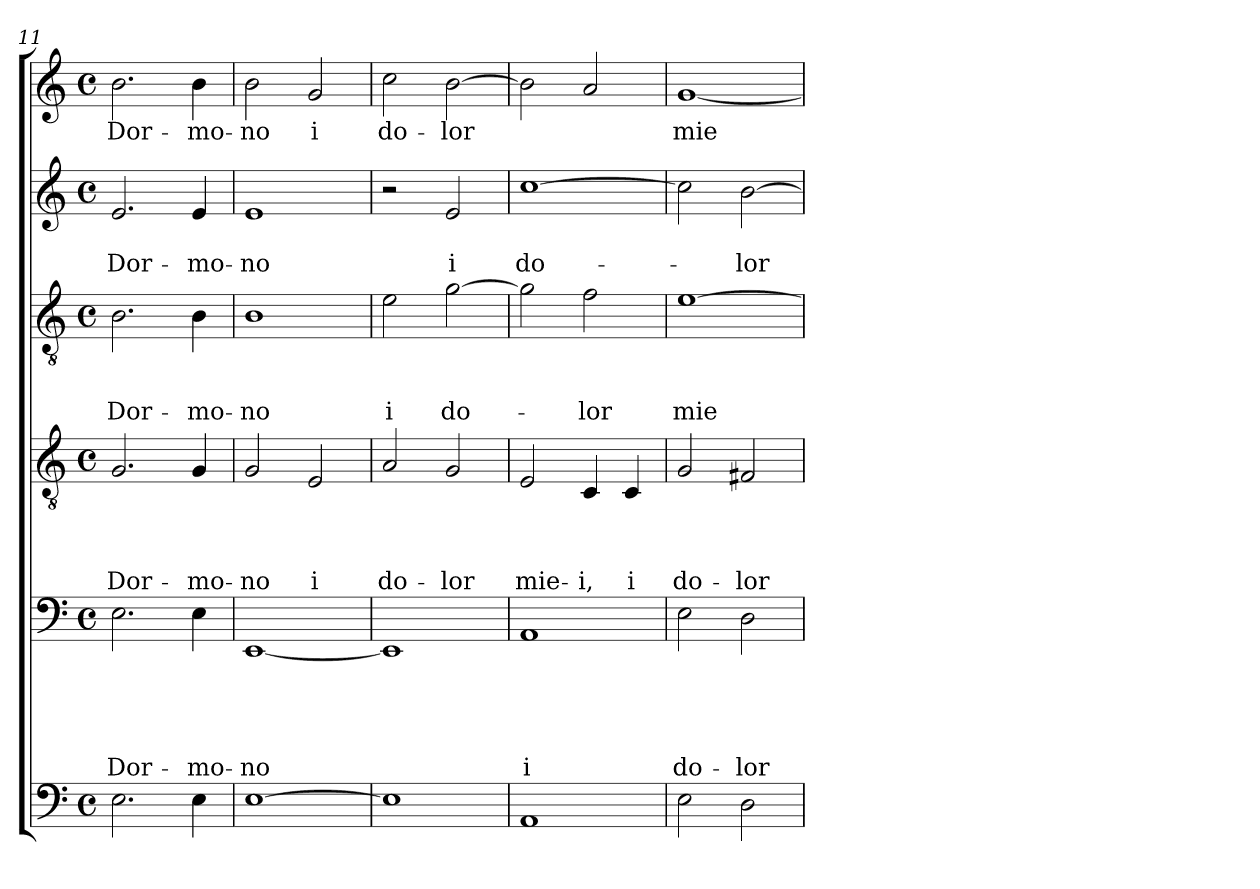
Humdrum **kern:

**kern	**kern	**text	**text	**text	**text	**text	**kern	**text	**text	**text	**text	**kern	**text	**text	**text	**kern	**text	**text	**kern	**text
*part6	*part5	*part5	*part5	*part5	*part5	*part5	*part4	*part4	*part4	*part4	*part4	*part3	*part3	*part3	*part3	*part2	*part2	*part2	*part1	*part1
*staff6	*staff5	*staff5	*staff5	*staff5	*staff5	*staff5	*staff4	*staff4	*staff4	*staff4	*staff4	*staff3	*staff3	*staff3	*staff3	*staff2	*staff2	*staff2	*staff1	*staff1
*clefF4	*clefF4	*	*	*	*	*	*clefGv2	*	*	*	*	*clefGv2	*	*	*	*clefG2	*	*	*clefG2	*
*k[]	*k[]	*	*	*	*	*	*k[]	*	*	*	*	*k[]	*	*	*	*k[]	*	*	*k[]	*
*C:	*C:	*	*	*	*	*	*C:	*	*	*	*	*C:	*	*	*	*C:	*	*	*C:	*
*M4/4	*M4/4	*	*	*	*	*	*M4/4	*	*	*	*	*M4/4	*	*	*	*M4/4	*	*	*M4/4	*
*met(c)	*met(c)	*	*	*	*	*	*met(c)	*	*	*	*	*met(c)	*	*	*	*met(c)	*	*	*met(c)	*
=11	=11	=11	=11	=11	=11	=11	=11	=11	=11	=11	=11	=11	=11	=11	=11	=11	=11	=11	=11	=11
!	!	!	!	!	!	!LO:LY:b	!	!	!	!	!LO:LY:b	!	!	!	!LO:LY:b	!	!	!LO:LY:b	!	!LO:LY:b
2.E\	2.E\	.	.	.	.	Dor-	2.G/	.	.	.	Dor-	2.B\	.	.	Dor-	2.e/	.	Dor-	2.b\	Dor-
!	!	!	!	!	!	!LO:LY:b	!	!	!	!	!LO:LY:b	!	!	!	!LO:LY:b	!	!	!LO:LY:b	!	!LO:LY:b
4E\	4E\	.	.	.	.	-mo-	4G/	.	.	.	-mo-	4B\	.	.	-mo-	4e/	.	-mo-	4b\	-mo-
=12	=12	=12	=12	=12	=12	=12	=12	=12	=12	=12	=12	=12	=12	=12	=12	=12	=12	=12	=12	=12
!	!	!	!	!	!	!LO:LY:b	!	!	!	!	!LO:LY:b	!	!	!	!LO:LY:b	!	!	!LO:LY:b	!	!LO:LY:b
[1E	[1EE	.	.	.	.	-no	2G/	.	.	.	-no	1B	.	.	-no	1e	.	-no	2b\	-no
!	!	!	!	!	!	!	!	!	!	!	!LO:LY:b	!	!	!	!	!	!	!	!	!LO:LY:b
.	.	.	.	.	.	.	2E/	.	.	.	i	.	.	.	.	.	.	.	2g/	i
=13	=13	=13	=13	=13	=13	=13	=13	=13	=13	=13	=13	=13	=13	=13	=13	=13	=13	=13	=13	=13
!	!	!	!	!	!	!	!	!	!	!	!LO:LY:b	!	!	!	!LO:LY:b	!	!	!	!	!LO:LY:b
1E]	1EE]	.	.	.	.	.	2A/	.	.	.	do-	2e\	.	.	i	2r	.	.	2cc\	do-
!	!	!	!	!	!	!	!	!	!	!	!LO:LY:b	!	!	!	!LO:LY:b	!	!	!LO:LY:b	!	!LO:LY:b
.	.	.	.	.	.	.	2G/	.	.	.	-lor	[2g\	.	.	do-	2e/	.	i	[2b\	-lor
=14	=14	=14	=14	=14	=14	=14	=14	=14	=14	=14	=14	=14	=14	=14	=14	=14	=14	=14	=14	=14
!	!	!	!	!	!	!LO:LY:b	!	!	!	!	!LO:LY:b	!	!	!	!	!	!	!LO:LY:b	!	!
1AA	1AA	.	.	.	.	i	2E/	.	.	.	mie-	2g\]	.	.	.	[1cc	.	do-	2b\]	.
!	!	!	!	!	!	!	!	!	!	!	!LO:LY:b	!	!	!	!LO:LY:b	!	!	!	!	!
.	.	.	.	.	.	.	4C/	.	.	.	-i,	2f\	.	.	-lor	.	.	.	2a/	.
!	!	!	!	!	!	!	!	!	!	!	!LO:LY:b	!	!	!	!	!	!	!	!	!
.	.	.	.	.	.	.	4C/	.	.	.	i	.	.	.	.	.	.	.	.	.
=15	=15	=15	=15	=15	=15	=15	=15	=15	=15	=15	=15	=15	=15	=15	=15	=15	=15	=15	=15	=15
!	!	!	!	!	!	!LO:LY:b	!	!	!	!	!LO:LY:b	!	!	!	!LO:LY:b	!	!	!	!	!LO:LY:b
2E\	2E\	.	.	.	.	do-	2G/	.	.	.	do-	[1e	.	.	mie-	2cc\]	.	.	[1g	mie-
!	!	!	!	!	!	!LO:LY:b	!	!	!	!	!LO:LY:b	!	!	!	!	!	!	!LO:LY:b	!	!
2D\	2D\	.	.	.	.	-lor	2F#X/	.	.	.	-lor	.	.	.	.	[2b\	.	-lor	.	.
=	=	=	=	=	=	=	=	=	=	=	=	=	=	=	=	=	=	=	=	=
*-	*-	*-	*-	*-	*-	*-	*-	*-	*-	*-	*-	*-	*-	*-	*-	*-	*-	*-	*-	*-
